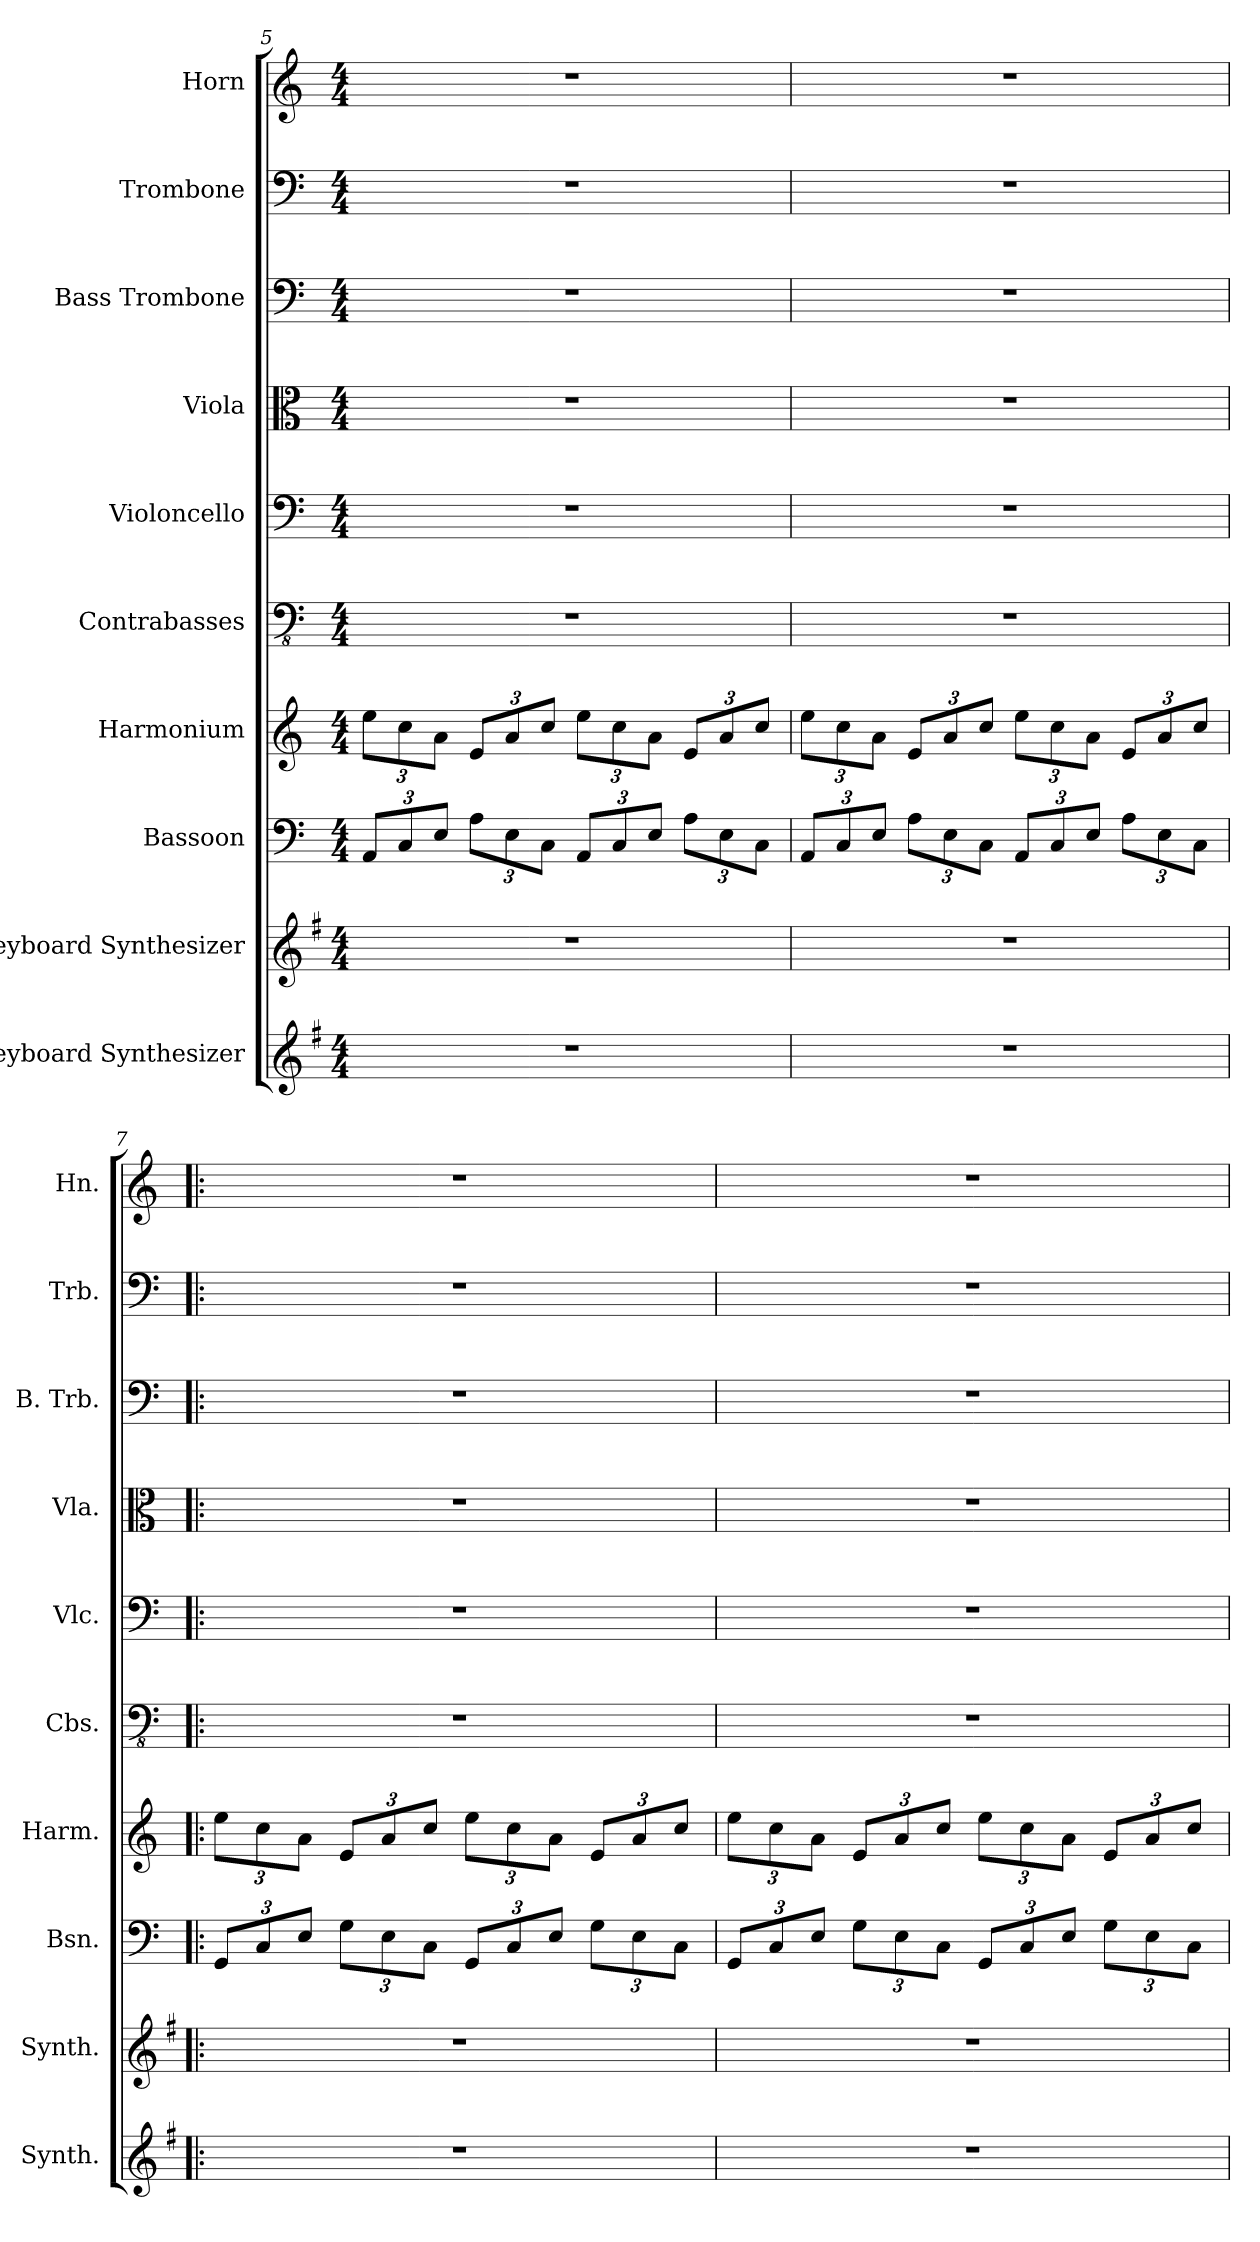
**kern	**kern	**kern	**kern	**kern	**kern	**kern	**kern	**kern	**kern
*part10	*part9	*part8	*part7	*part6	*part5	*part4	*part3	*part2	*part1
*staff10	*staff9	*staff8	*staff7	*staff6	*staff5	*staff4	*staff3	*staff2	*staff1
*I"Keyboard Synthesizer	*I"Keyboard Synthesizer	*I"Bassoon	*I"Harmonium	*I"Contrabasses	*I"Violoncello	*I"Viola	*I"Bass Trombone	*I"Trombone	*I"Horn
*I'Synth.	*I'Synth.	*I'Bsn.	*I'Harm.	*I'Cbs.	*I'Vlc.	*I'Vla.	*I'B. Trb.	*I'Trb.	*I'Hn.
*clefG2	*clefG2	*clefF4	*clefG2	*clefFv4	*clefF4	*clefC3	*clefF4	*clefF4	*clefG2
*ITrd4c7	*ITrd4c7	*	*	*	*	*	*	*	*ITrd4c7
*k[]	*k[]	*k[]	*k[]	*k[]	*k[]	*k[]	*k[]	*k[]	*k[b-]
*M4/4	*M4/4	*M4/4	*M4/4	*M4/4	*M4/4	*M4/4	*M4/4	*M4/4	*M4/4
*	*	*Xbrackettup	*Xbrackettup	*	*	*	*	*	*
=5	=5	=5	=5	=5	=5	=5	=5	=5	=5
1r	1r	12AA/L	12ee\L	1r	1r	1r	1r	1r	1r
.	.	12C/	12cc\	.	.	.	.	.	.
.	.	12E/J	12a\J	.	.	.	.	.	.
.	.	12A\L	12e/L	.	.	.	.	.	.
.	.	12E\	12a/	.	.	.	.	.	.
.	.	12C\J	12cc/J	.	.	.	.	.	.
.	.	12AA/L	12ee\L	.	.	.	.	.	.
.	.	12C/	12cc\	.	.	.	.	.	.
.	.	12E/J	12a\J	.	.	.	.	.	.
.	.	12A\L	12e/L	.	.	.	.	.	.
.	.	12E\	12a/	.	.	.	.	.	.
.	.	12C\J	12cc/J	.	.	.	.	.	.
!!LO:PB:g=z
=6	=6	=6	=6	=6	=6	=6	=6	=6	=6
1r	1r	12AA/L	12ee\L	1r	1r	1r	1r	1r	1r
.	.	12C/	12cc\	.	.	.	.	.	.
.	.	12E/J	12a\J	.	.	.	.	.	.
.	.	12A\L	12e/L	.	.	.	.	.	.
.	.	12E\	12a/	.	.	.	.	.	.
.	.	12C\J	12cc/J	.	.	.	.	.	.
.	.	12AA/L	12ee\L	.	.	.	.	.	.
.	.	12C/	12cc\	.	.	.	.	.	.
.	.	12E/J	12a\J	.	.	.	.	.	.
.	.	12A\L	12e/L	.	.	.	.	.	.
.	.	12E\	12a/	.	.	.	.	.	.
.	.	12C\J	12cc/J	.	.	.	.	.	.
=7!|:	=7!|:	=7!|:	=7!|:	=7!|:	=7!|:	=7!|:	=7!|:	=7!|:	=7!|:
1r	1r	12GG/L	12ee\L	1r	1r	1r	1r	1r	1r
.	.	12C/	12cc\	.	.	.	.	.	.
.	.	12E/J	12a\J	.	.	.	.	.	.
.	.	12G\L	12e/L	.	.	.	.	.	.
.	.	12E\	12a/	.	.	.	.	.	.
.	.	12C\J	12cc/J	.	.	.	.	.	.
.	.	12GG/L	12ee\L	.	.	.	.	.	.
.	.	12C/	12cc\	.	.	.	.	.	.
.	.	12E/J	12a\J	.	.	.	.	.	.
.	.	12G\L	12e/L	.	.	.	.	.	.
.	.	12E\	12a/	.	.	.	.	.	.
.	.	12C\J	12cc/J	.	.	.	.	.	.
=8	=8	=8	=8	=8	=8	=8	=8	=8	=8
1r	1r	12GG/L	12ee\L	1r	1r	1r	1r	1r	1r
.	.	12C/	12cc\	.	.	.	.	.	.
.	.	12E/J	12a\J	.	.	.	.	.	.
.	.	12G\L	12e/L	.	.	.	.	.	.
.	.	12E\	12a/	.	.	.	.	.	.
.	.	12C\J	12cc/J	.	.	.	.	.	.
.	.	12GG/L	12ee\L	.	.	.	.	.	.
.	.	12C/	12cc\	.	.	.	.	.	.
.	.	12E/J	12a\J	.	.	.	.	.	.
.	.	12G\L	12e/L	.	.	.	.	.	.
.	.	12E\	12a/	.	.	.	.	.	.
.	.	12C\J	12cc/J	.	.	.	.	.	.
=	=	=	=	=	=	=	=	=	=
*-	*-	*-	*-	*-	*-	*-	*-	*-	*-
